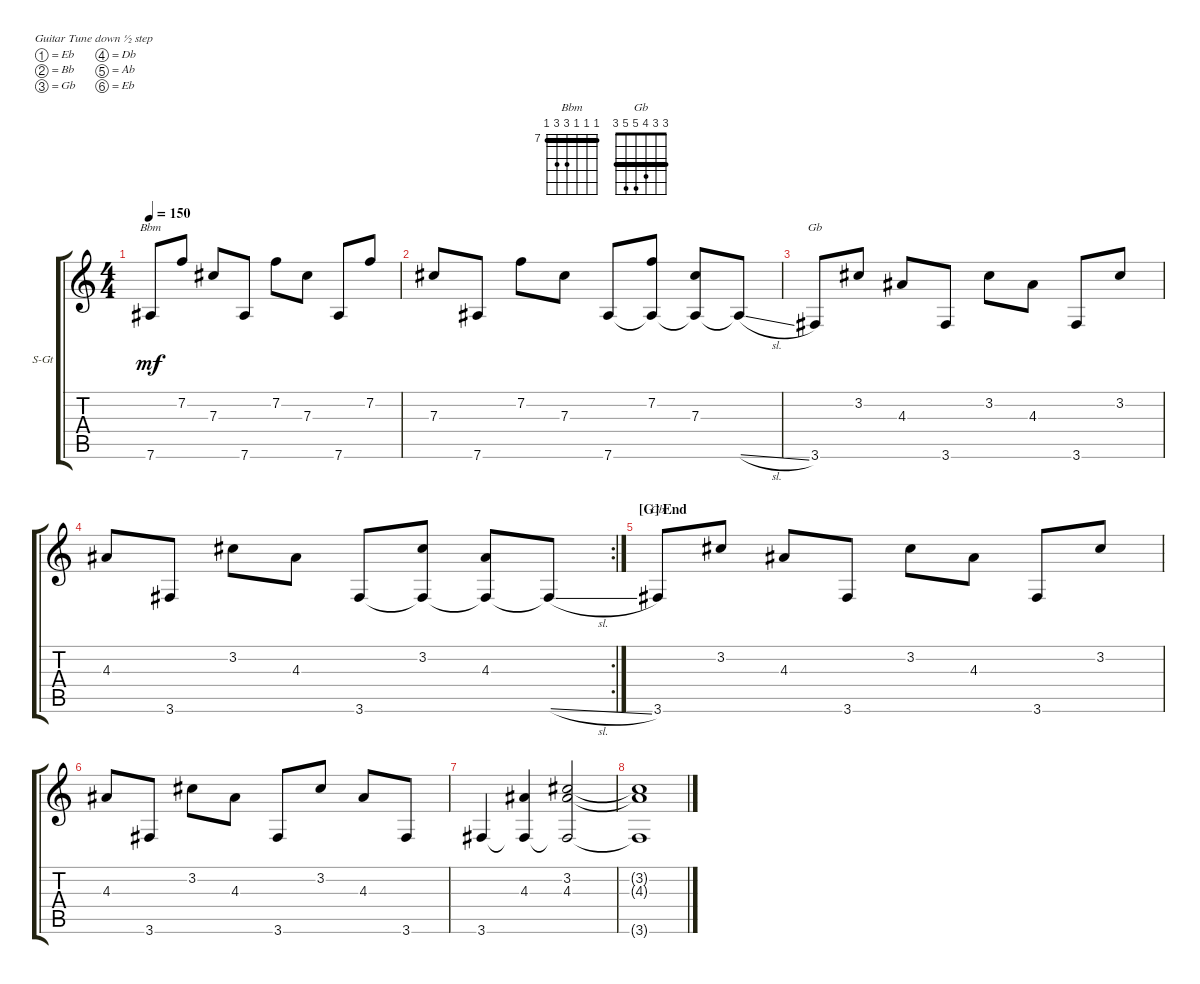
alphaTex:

\defaultSystemsLayout 4
\bracketExtendMode groupsimilarinstruments
\firstSystemTrackNameOrientation horizontal
\otherSystemsTrackNameOrientation horizontal
\track ("Acoustic Guitar" "S-Gt") {instrument acousticguitarsteel}
\staff {score tabs}
\tuning (Eb4 Bb3 Gb3 Db3 Ab2 Eb2)
\chord ("Bbm" 7 7 7 9 9 7) {firstfret 7 barre (7 7 7)}
\chord ("Gb" 3 3 4 5 5 3) {barre (3 3)}
\ts (4 4)
\tempo 150
\clef g2
\ks c
7.6.8{ch "Bbm" dy mf} 7.2.8 7.3.8 7.6.8 7.2.8 7.3.8 7.6.8 7.2.8 |
7.3.8 7.6.8 7.2.8 7.3.8 7.6.8 (7.2 7.6{t}).8 (7.3 7.6{t}).8 7.6{sl t}.8 |
3.6.8{ch "Gb"} 3.2.8 4.3.8 3.6.8 3.2.8 4.3.8 3.6.8 3.2.8 |
\rc 2
4.3.8 3.6.8 3.2.8 4.3.8 3.6.8 (3.2 3.6{t}).8 (4.3 3.6{t}).8 3.6{sl t}.8 |
\section ("G" "End")
3.6.8{ch "Gb"} 3.2.8 4.3.8 3.6.8 3.2.8 4.3.8 3.6.8 3.2.8 |
4.3.8 3.6.8 3.2.8 4.3.8 3.6.8 3.2.8 4.3.8 3.6.8 |
3.6.4 (4.3 3.6{t}).4 (4.3 3.2 3.6{t}).2 |
(3.2{t} 4.3{t} 3.6{t}).1
